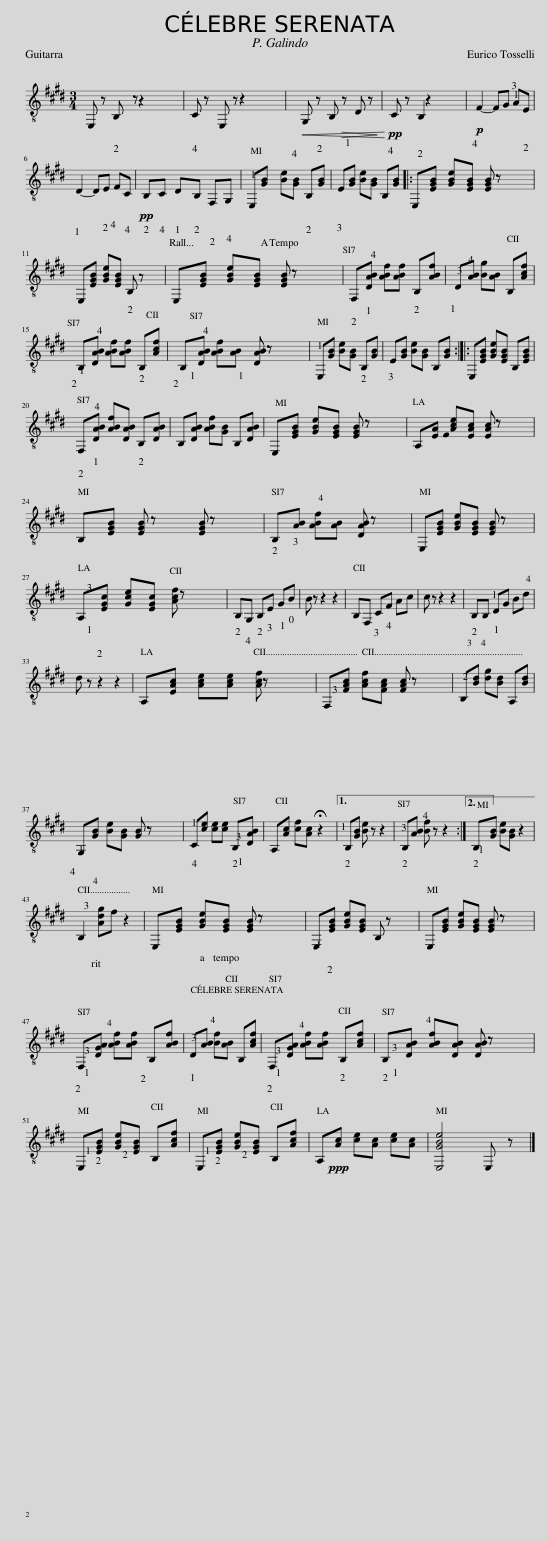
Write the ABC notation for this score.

X:1
L:1/8
M:3/4
I:linebreak $
K:E
V:1 treble-8
V:1
 E, z B, z z2 | C z E, z z2 |!<(! G, z B,!>(! z D z!<)!!>)! |!pp! C z B,2 z2 |!p! F2- FG AE |$ %5
 D2- DE FC |!pp! B,C DB, F,G, | E,[GB] [Be][GB] B,[GB] | E[GB] [Be][GB] B,[GB] |: E,[EGB] [GBe][EGB] [EGB] z |$ %10
 E,[EGB] [GBe][EGB] B, z | E,[EGB] [GBe][EGB] [EGB] z | F,[DAB] [ABf][ABf] B,[ABf] | D[AB] [Bg][AB] B,[Acf] |$ B,[DAB] [ABf][ABf] B,[Acf] | %15
 B,[DAB] [ABf][AB] [DAB] z | E,[GB] [Be][GB] B,[GB] | E[GB] [Be][GB] B,[GB] :: E,[EGB] [GBe][EGB] B,[EGB] |$ F,[DAB] [ABf][DAB] B,[DAB] | %20
 B,[DAB] [ABf][GB] B,[DAB] | E,[EGB] [GBe][EGB] [EGB] z | A,[EAB] [Ace][EAc] [EAc] z |$ B,[EGB] [EGB] z [EGB] z | B,[AB] [ABf][AB] [DAB] z | %25
 E,[EGB] [GBe][EGB] [EGB] z |$ A,[EGc] [Gce][EGc] [Acf] z | B,G, B,E GB | B z z2 z2 | B,F, CF Ac | %30
 c z z2 z2 | B,B, DG Bd |$ d z z2 z2 | A,[EAc] [Ace][Ace] [Acf] z | F,[FAc] [Acf][FAc] [FAc] z | %35
 B,[Bd] [dg][Bd] A,[Bd] |$ G,[GB] [Be][GB] [GB] z | C[ce] [ce][ce] B,[DAB] | A,[Ac] [cf][Ac] !fermata!z2 |1 B,[GB] [Be] z z2 || %40
 B,[AB] [Bf] z z2 :|2 B,[GB] [Be][GB] z2 ||$ B,2 [Adg]f z2 | E,[EGB] [GBe][EGB] [EGB] z | E,[EGB] [GBe][EGB] B, z | %45
 E,[EGB] [GBe][EGB] [EGB] z |$ F,[DGA] [ABf][ABf] B,[ABf] | D[AB] [Bf][AB] B,[Acf] | F,[DGA] [ABf][ABf] B,[Acf] | B,[DAB] [ABf][DAB] [DAB] z |$ %50
 E,[EGB] [GBe][EGB] B,[Acf] | E,[EGB] [GBe][EGB] B,[Acf] | A,!ppp![Ac] [ce][Ac] [ce][Ac] | [E,GBe]4 E, z |] %54
